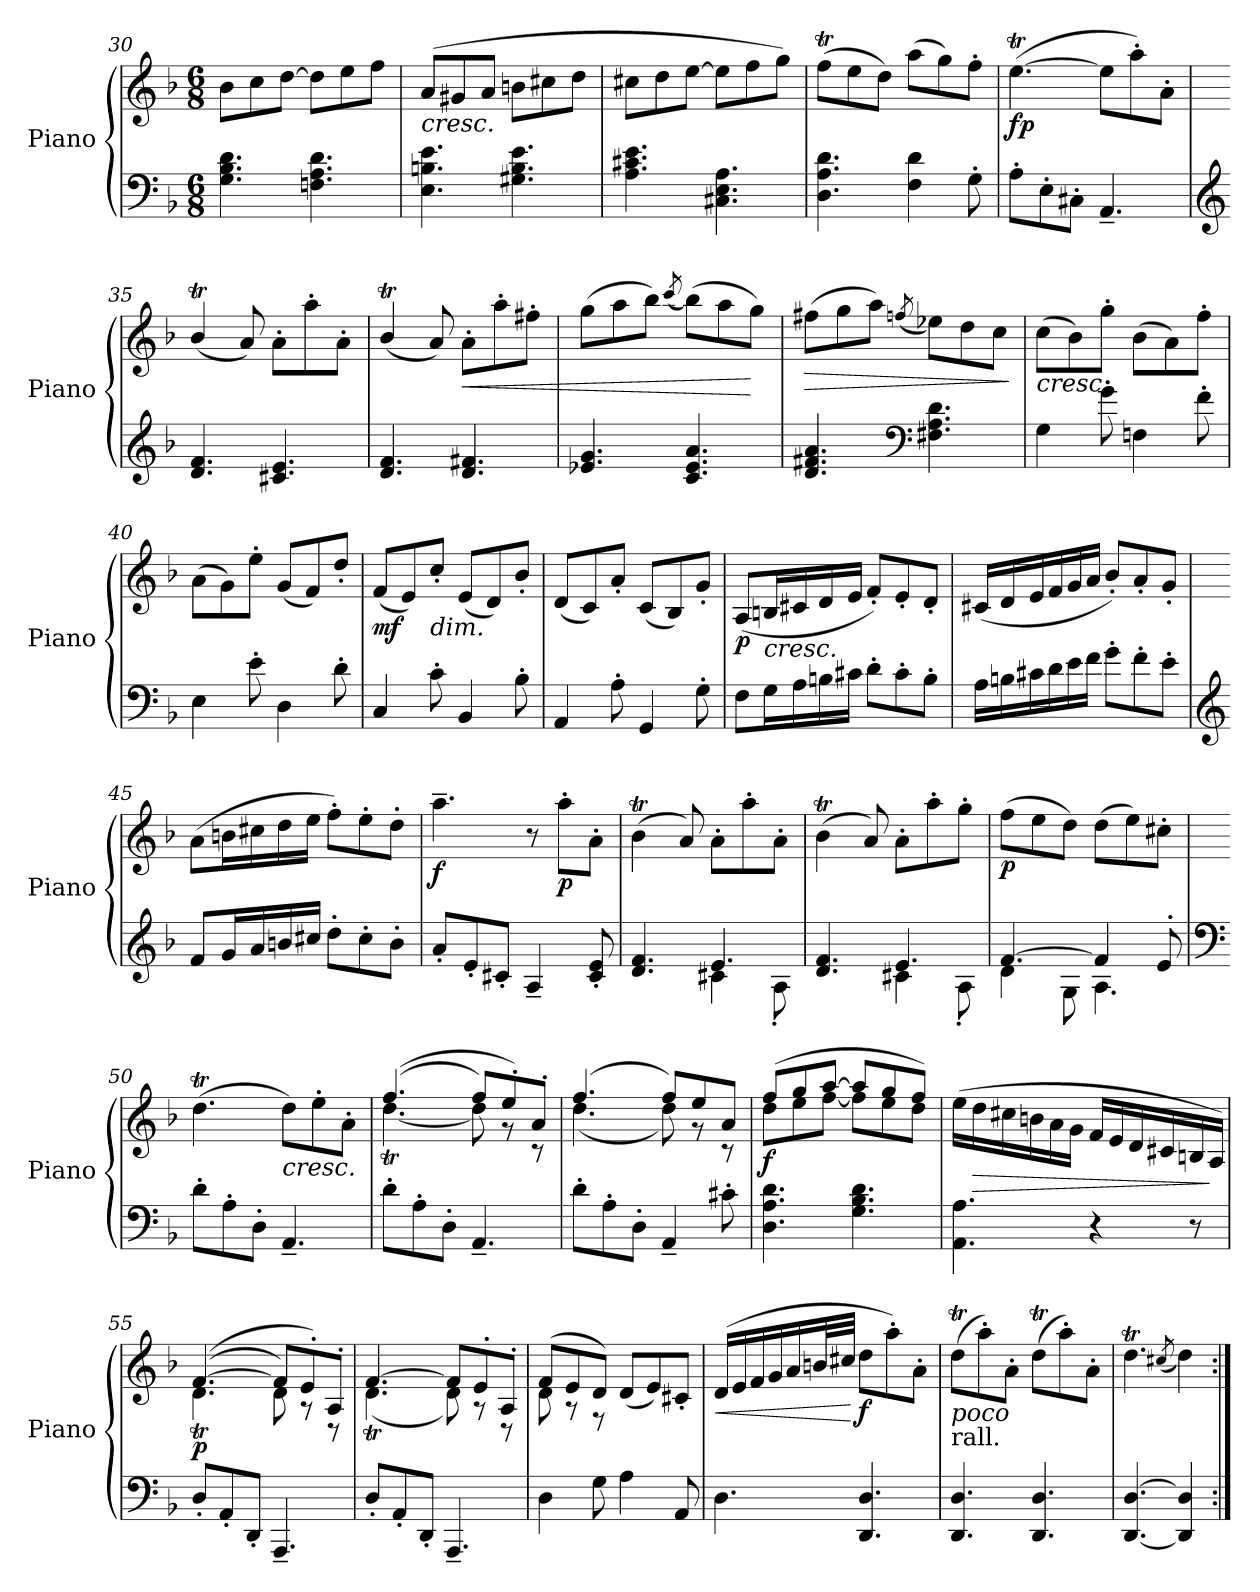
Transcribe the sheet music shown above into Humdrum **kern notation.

**kern	**kern	**dynam
*part1	*part1	*part1
*staff2	*staff1	*staff1/2
*I"Piano	*	*
*I'Piano	*	*
!!LO:LB:g=z
*clefF4	*clefG2	*
*k[b-]	*k[b-]	*
*M6/8	*M6/8	*
=30	=30	=30
4.G\ 4.B-\ 4.d\	8b-\L	.
.	8cc\	.
.	[>8dd\J	.
4.Fn\ 4.A\ 4.d\	8dd\L]	.
.	8ee\	.
.	8ff\J	.
=31	=31	=31
!	!LO:TX:b:i:t=cresc.	!
4.E\ 4.Bn\ 4.e\	(8a/L	.
.	8g#X/	.
.	8a/J	.
4.G#X\ 4.B\ 4.e\	8bn\L	.
.	8cc#X\	.
.	8dd\J	.
=32	=32	=32
4.A\ 4.c#X\ 4.e\	8cc#X\L	.
.	8dd\	.
.	[>8ee\J	.
4.C#X\ 4.E\ 4.A\	8ee\L]	.
.	8ff\	.
.	8gg\J)	.
=33	=33	=33
4.D\ 4.A\ 4.d\	(8ffT\L	.
.	8ee\	.
.	8dd\J)	.
4F\ 4d\	(8aa\L	.
.	8gg\)	.
8G'\	8ff'\J	.
=34	=34	=34
!	!	!LO:DY:b
8A'\L	([>4.eet\	fp
8E'\	.	.
8C#X'\J	.	.
4.AA~/	8ee\L]	.
.	8aa'\)	.
.	8a'\J	.
=35	=35	=35
*clefG2	*	*
4.d/ 4.f/	(>4b-T/	.
.	8a/)	.
4.c#X/ 4.e/	8a'\L	.
.	8aa'\	.
.	8a'\J	.
!!LO:LB:g=z
=36	=36	=36
4.d/ 4.f/	(>4b-T/	.
.	8a/)	.
!	!	!LO:HP:b
4.d/ 4.f#X/	8a'\L	<
.	8aa'\	.
.	8ff#X'\J	.
=37	=37	=37
4.e-X/ 4.g/	(8gg\L	.
.	8aa\	.
.	8bb-\J)	.
.	(8qccc/	.
4.c/ 4.e-/ 4.a/	(8bb-\L)	.
.	8aa\	.
.	8gg\J)	[
=38	=38	=38
!	!	!LO:HP:b
4.d/ 4.f#X/ 4.a/	(8ff#X\L	>
.	8gg\	.
.	8aa\J)	.
*clefF4	*	*
.	(<8qffn/	.
4.F#X\ 4.A\ 4.d\	8ee-X\L)	.
.	8dd\	.
.	8cc\J	.
.	.	]
=39	=39	=39
!	!LO:TX:b:i:t=cresc.	!
4G\	(8cc\L	.
.	8b-\)	.
8g'\	8gg'\J	.
4Fn\	(8b-\L	.
.	8a\)	.
8f'\	8ff'\J	.
=40	=40	=40
4E\	(8a\L	.
.	8g\)	.
8e'\	8ee'\J	.
4D\	(8g/L	.
.	8f/)	.
8d'\	8dd'/J	.
!!LO:LB:g=z
=41	=41	=41
!	!	!LO:DY:b
4C/	(8f/L	mf
.	8e/)	.
!	!LO:TX:b:i:t=dim.	!
8c'\	8cc'/J	.
4BB-/	(8e/L	.
.	8d/)	.
8B-'\	8b-'/J	.
=42	=42	=42
4AA/	(8d/L	.
.	8c/)	.
8A'\	8a'/J	.
4GG/	(8c/L	.
.	8B-/)	.
8G'\	8g'/J	.
=43	=43	=43
*^	*^	*
!	!	!	!	!LO:DY:b
4.ryy	(<8F\L	(>8A/L	4.ryy	p
!	!	!LO:TX:b:i:t=cresc.	!	!
.	16G\L	16Bn/L	.	.
.	16A\	16c#X/	.	.
.	16Bn\	16d/	.	.
.	16c#X\JJ	16e/JJ	.	.
8d'\L	4.ryy	4.ryy	8f'/L)	.
8c#'\	.	.	8e'/	.
8B'\J	.	.	8d'/J	.
*v	*v	*	*	*
*	*v	*v	*
=44	=44	=44
16A\LL	(>16c#X/LL	.
16Bn\	16d/	.
16c#X\	16e/	.
16d\	16f/	.
16e\	16g/	.
16f\JJ	16a/JJ	.
8g'\L	8b-'/L)	.
8f'\	8a'/	.
8e'\J	8g'/J	.
!!LO:LB:g=z
=45	=45	=45
*clefG2	*	*
8f/L	(8a\L	.
16g/L	16bn\L	.
16a/	16cc#X\	.
16bn/	16dd\	.
16cc#X/JJ	16ee\JJ	.
8dd'\L	8ff'\L)	.
8cc#'\	8ee'\	.
8b'\J	8dd'\J	.
=46	=46	=46
!	!	!LO:DY:b
8a'/L	4.aa~\	f
8e'/	.	.
8c#X'/J	.	.
4A~/	8r	.
!	!	!LO:DY:b
.	8aa'\L	p
8c#/' 8e/'	8a'\J	.
=47	=47	=47
*^	*	*
4.d/ 4.f/	4.ryy	(4b-T\	.
.	.	8a/)	.
4.e/	4c#X\	8a'\L	.
.	.	8aa'\	.
.	8A'\	8a'\J	.
=48	=48	=48	=48
4.d/ 4.f/	4.ryy	(4b-T\	.
.	.	8a/)	.
4.e/	4c#X\	8a'\L	.
.	.	8aa'\	.
.	8A'\	8gg'\J	.
=49	=49	=49	=49
!	!	!	!LO:DY:b
[>4.f/	4d\	(8ff\L	p
.	.	8ee\	.
.	8G\	8dd\J)	.
4f/]	4.A\	(8dd\L	.
.	.	8ee\)	.
8e'</	.	8cc#X'\J	.
*v	*v	*	*
!!LO:LB:g=z
=50	=50	=50
*clefF4	*	*
8d'\L	(>4.ddT\	.
8A'\	.	.
8D'\J	.	.
!	!LO:TX:b:i:t=cresc.	!
4.AA~/	8dd\L)	.
.	8ee'\)	.
.	8a'\J	.
=51	=51	=51
*	*^	*
8d'\L	((4.ff/	[4.ddT\	.
8A'\	.	.	.
8D'\J	.	.	.
4.AA~/	8ff/L)	8dd\]	.
.	8ee'>/)	8r	.
.	8a'>/J	8r	.
=52	=52	=52	=52
8d'\L	(4.ff/	(4.dd\	.
8A'\	.	.	.
8D'\J	.	.	.
4AA~/	8ff/L)	8dd\)	.
.	8ee/	8r	.
8c#X'\	8a/J	8r	.
=53	=53	=53	=53
!	!	!	!LO:DY:b
4.D\ 4.A\ 4.d\	(8ff/L	8dd\L	f
.	8gg/	8ee\	.
.	[>8aa/J	[<8ff\J	.
4.G\ 4.B-\ 4.d\	8aa/L]	8ff\L]	.
.	8gg/	8ee\	.
.	8ff/J)	8dd\J	.
*	*v	*v	*
!!LO:PB:g=z
=54	=54	=54
4.AA\ 4.A\	(>16ee\LL	.
!	!	!LO:HP:b
.	16dd\	>
.	16cc#X\	.
.	16bn\	.
.	16a\	.
.	16g\JJ	.
4r	16f/LL	.
.	16e/	.
.	16d/	.
.	16c#X/	.
8r	16Bn/	.
.	16A/JJ)	]
=55	=55	=55
*	*^	*
!	!	!	!LO:DY:b
8D'/L	(<([4.f/	4.dT\	p
8AA'/	.	.	.
8DD'/J	.	.	.
4.AAA~/	8f/L])	8d\	.
.	8e'>/)	8r	.
.	8A'>/J	8r	.
=56	=56	=56	=56
8D'/L	[4.f/	(4.dT\	.
8AA'/	.	.	.
8DD'/J	.	.	.
4.AAA~/	8f/L]	8d\)	.
.	8e'/	8r	.
.	8A'/J	8r	.
=57	=57	=57	=57
4D\	(8f/L	8d\	.
.	8e/	8r	.
8G\	8d/J)	8r	.
4A\	(<8d/L	4.ryy	.
.	8e/)	.	.
8AA/	8c#X'/J	.	.
*	*v	*v	*
!!LO:LB:g=z
=58	=58	=58
!	!	!LO:HP:b
4.D\	(16d/LL	<
.	16e/	.
.	16f/	.
.	16g/	.
.	16a/	.
.	32bn/L	.
.	32cc#X/JJJ	.
!	!	!LO:DY:n=1:b
4.DD/ 4.D/	8dd\L	[ f
.	8aa'\)	.
.	8a'\J	.
=59	=59	=59
!	!LO:TX:b:i:t=poco	!
!	!LO:TX:b:t=rall.	!
4.DD/ 4.D/	(8ddT\L	.
.	8aa'\)	.
.	8a'\J	.
4.DD/ 4.D/	(8ddT\L	.
.	8aa'\)	.
.	8a'\J	.
=60	=60	=60
[<4.DD/ [>4.D/	4.ddT\	.
.	(8qcc#X/	.
4DD/] 4D/]	4dd\)	.
=:|!	=:|!	=:|!
*-	*-	*-
